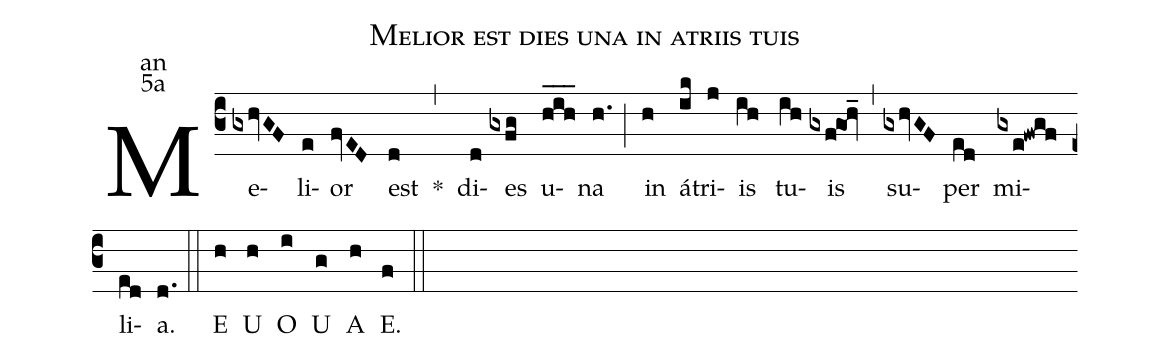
name:Melior est dies una in atriis tuis;
office-part:an;
mode:5a;
%%
(c3) Me(gxhvGF)li(e)or(fvED) est(d) <sp>*</sp>(,)
di(d)es(gxfg) u(hih___)na(h.) (;)
in(h) á(ik)tri(j)is(ih) tu(ih)is(gxf@goh_) (,)
su(gxhvGF)per(ed) mi(gxe@fwgf)li(ed)a.(d.) (::)
<eu>E(h) U(h) O(i) U(g) A(h) E.(f) </eu>(::)
